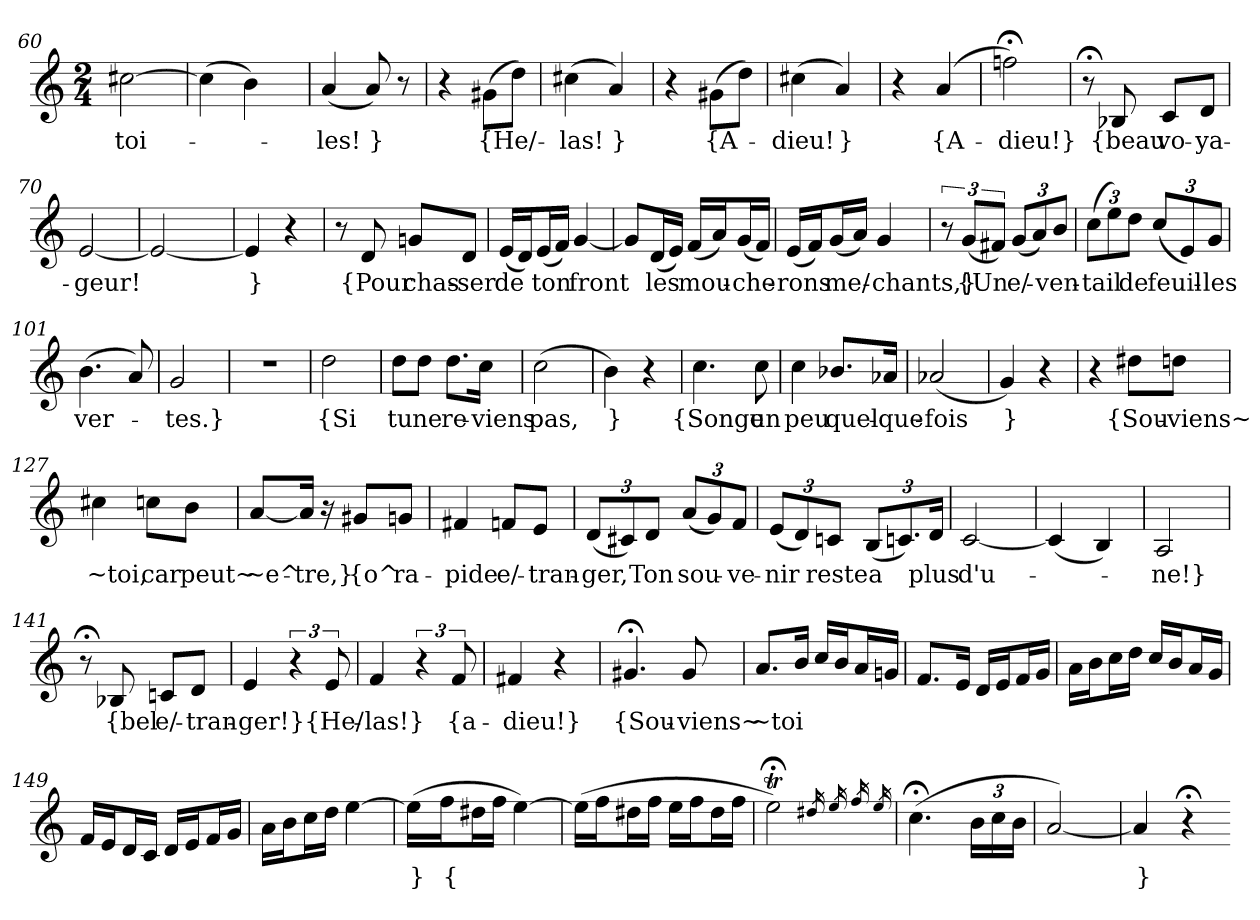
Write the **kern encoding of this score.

**kern	**text
*part1	*part1
*staff1	*staff1
*clefG2	*
*k[]	*
*M2/4	*
=60	=60
[2cc#X	-toi-
=61	=61
(4cc#]	.
4b)	.
=62	=62
(4a	-les!
8a)	}
8r	.
=63	=63
4r	.
(8g#X\L	{He/-
8dd\J)	.
=64	=64
(4cc#X	-las!
4a)	}
=65	=65
4r	.
(8g#X\L	{A-
8dd\J)	.
=66	=66
(4cc#X	-dieu!
4a)	}
=67	=67
4r	.
(4a	{A-
=68	=68
2ffn;<)	-dieu!}
=69	=69
8r;<	.
8B-X	{beau
8c/L	vo-
8d/J	-ya-
=70	=70
[2e	-geur!
=71	=71
2e_	.
=72	=72
4e]	}
4r	.
=95	=95
8r	.
8d	{Pour
8gn/L	chas-
8d/J	-ser
=96	=96
(16e/LL	de
16d/J)	.
(16e/L	ton
16f/JJ)	.
[4g	front
=97	=97
8g/L]	.
(16d/L	les
16e/JJ)	.
(16f/LL	mou-
16a/J)	.
(16g/L	-che-
16f/JJ)	.
=98	=98
(16e/LL	-rons
16f/J)	.
(16g/L	me/-
16a/JJ)	.
4g	-chants,}
=99	=99
12r	.
(12g/L	{Un
12f#X/J)	.
(12g/L	e/-
12a/)	.
12b/J	-ven-
=100	=100
(12cc\L	-tail
12ee\)	.
12dd\J	de
(12cc/L	feuil-
12e/)	.
12g/J	-les
=101	=101
(4.b	ver-
8a)	.
=102	=102
2g	-tes.}
=103	=103
2r	.
=104	=104
2dd	{Si
=105	=105
8dd\L	tu
8dd\J	ne
8.dd\L	re-
16cc\Jk	-viens
=106	=106
(2cc	pas,
=107	=107
4b)	}
4r	.
=108	=108
4.cc	{Songe
8cc	un
=109	=109
4cc	peu
8.b-X/L	quel-
16a-X/Jk	-que-
=110	=110
(2a-X	-fois
=111	=111
4g)	}
4r	.
=126	=126
4r	.
8dd#X\L	{Sou-
8ddn\J	-viens~
=127	=127
4cc#X	~toi,
8ccn\L	car
8b\J	peut~
=128	=128
[8a/L	~e^-
16a/Jk]	-tre,}
16r	.
8g#X/L	{o^
8gn/J	ra-
=129	=129
4f#X	-pide
8fn/L	e/-
8e/J	-tran-
=130	=130
(12d/L	-ger,
12c#X/)	.
12d/J	Ton
(12a/L	sou-
12g/)	.
12f/J	-ve-
=131	=131
(12e/L	-nir
12d/)	.
12cn/J	reste
(12B/L	a
12.cn/)	.
24d/Jk	plus
=132	=132
[2c	d'u-
=133	=133
(4c]	.
4B)	.
=134	=134
2A	-ne!}
=141	=141
8r;<	.
8B-X	{bel
8cn/L	e/-
8d/J	-tran-
=142	=142
4e	-ger!}
6r	.
12e	{He/-
=143	=143
4f	-las!}
6r	.
12f	{a-
=144	=144
4f#X	-dieu!}
4r	.
=145	=145
4.g#X;<	{Sou-
8g#	-viens~
=146	=146
8.a/L	~toi
16b/Jk	.
16cc/LL	.
16b/J	.
16a/L	.
16gn/JJ	.
=147	=147
8.f/L	.
16e/Jk	.
16d/LL	.
16e/J	.
16f/L	.
16g/JJ	.
=148	=148
16a\LL	.
16b\J	.
16cc\L	.
16dd\JJ	.
16cc/LL	.
16b/J	.
16a/L	.
16g/JJ	.
=149	=149
16f/LL	.
16e/J	.
16d/L	.
16c/JJ	.
16d/LL	.
16e/J	.
16f/L	.
16g/JJ	.
=150	=150
16a\LL	.
16b\J	.
16cc\L	.
16dd\JJ	.
[4ee	.
=151	=151
(16ee\LL]	}
16ff\J	{
16dd#X\L	.
16ff\JJ	.
[4ee)	.
=152	=152
(16ee\LL]	.
16ff\J	.
16dd#X\L	.
16ff\JJ	.
16ee\LL	.
16ff\J	.
16dd#\L	.
16ff\JJ	.
=153	=153
2eet;<)	.
16qdd#X	.
16qee	.
16qff	.
16qee	.
=154	=154
(4.cc;<	.
24b\LL	.
24cc\	.
24b\JJ	.
=155	=155
[2a)	.
=156	=156
4a]	}
4r;<	.
=-	=-
*-	*-
